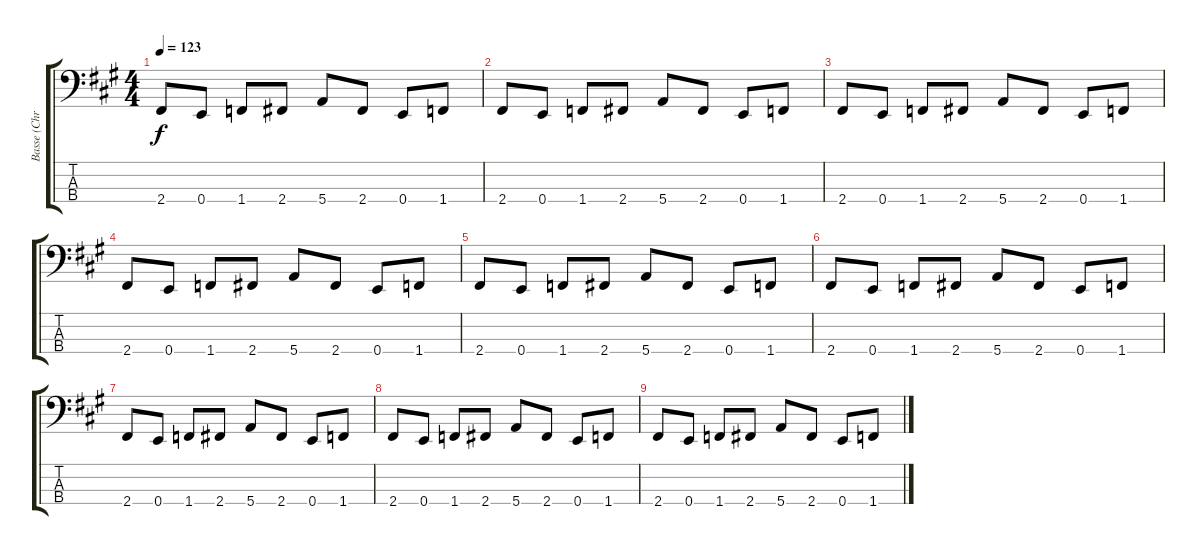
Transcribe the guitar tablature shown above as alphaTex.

\track ("Basse (Christopher Wolstenholme)" "Basse (Chr") {instrument electricbassfinger}
\staff {score tabs}
\tuning (G2 D2 A1 E1) {hide}
\ts (4 4)
\tempo 123
\clef f4
\ks a
2.4.8{dy f} 0.4.8 1.4.8 2.4.8 5.4.8 2.4.8 0.4.8 1.4.8 |
2.4.8 0.4.8 1.4.8 2.4.8 5.4.8 2.4.8 0.4.8 1.4.8 |
2.4.8 0.4.8 1.4.8 2.4.8 5.4.8 2.4.8 0.4.8 1.4.8 |
2.4.8 0.4.8 1.4.8 2.4.8 5.4.8 2.4.8 0.4.8 1.4.8 |
2.4.8 0.4.8 1.4.8 2.4.8 5.4.8 2.4.8 0.4.8 1.4.8 |
2.4.8 0.4.8 1.4.8 2.4.8 5.4.8 2.4.8 0.4.8 1.4.8 |
2.4.8 0.4.8 1.4.8 2.4.8 5.4.8 2.4.8 0.4.8 1.4.8 |
2.4.8 0.4.8 1.4.8 2.4.8 5.4.8 2.4.8 0.4.8 1.4.8 |
2.4.8 0.4.8 1.4.8 2.4.8 5.4.8 2.4.8 0.4.8 1.4.8
